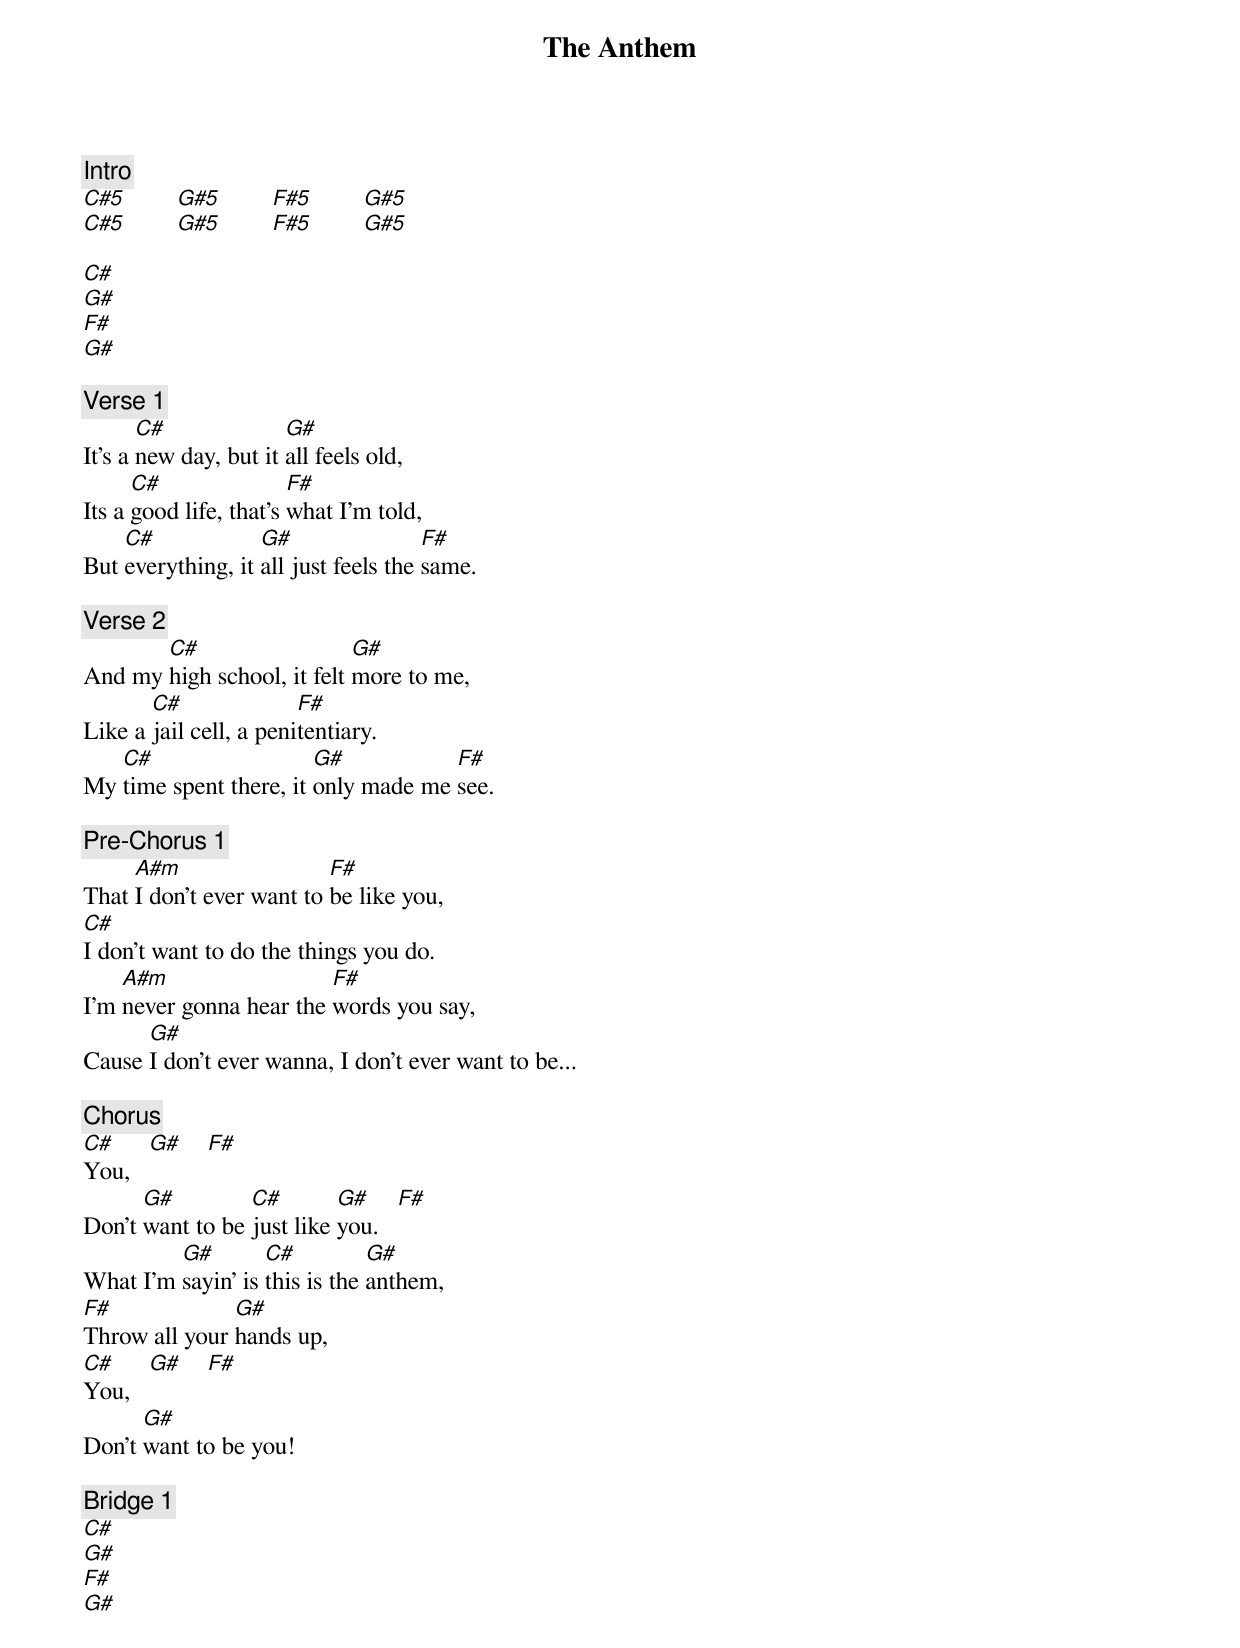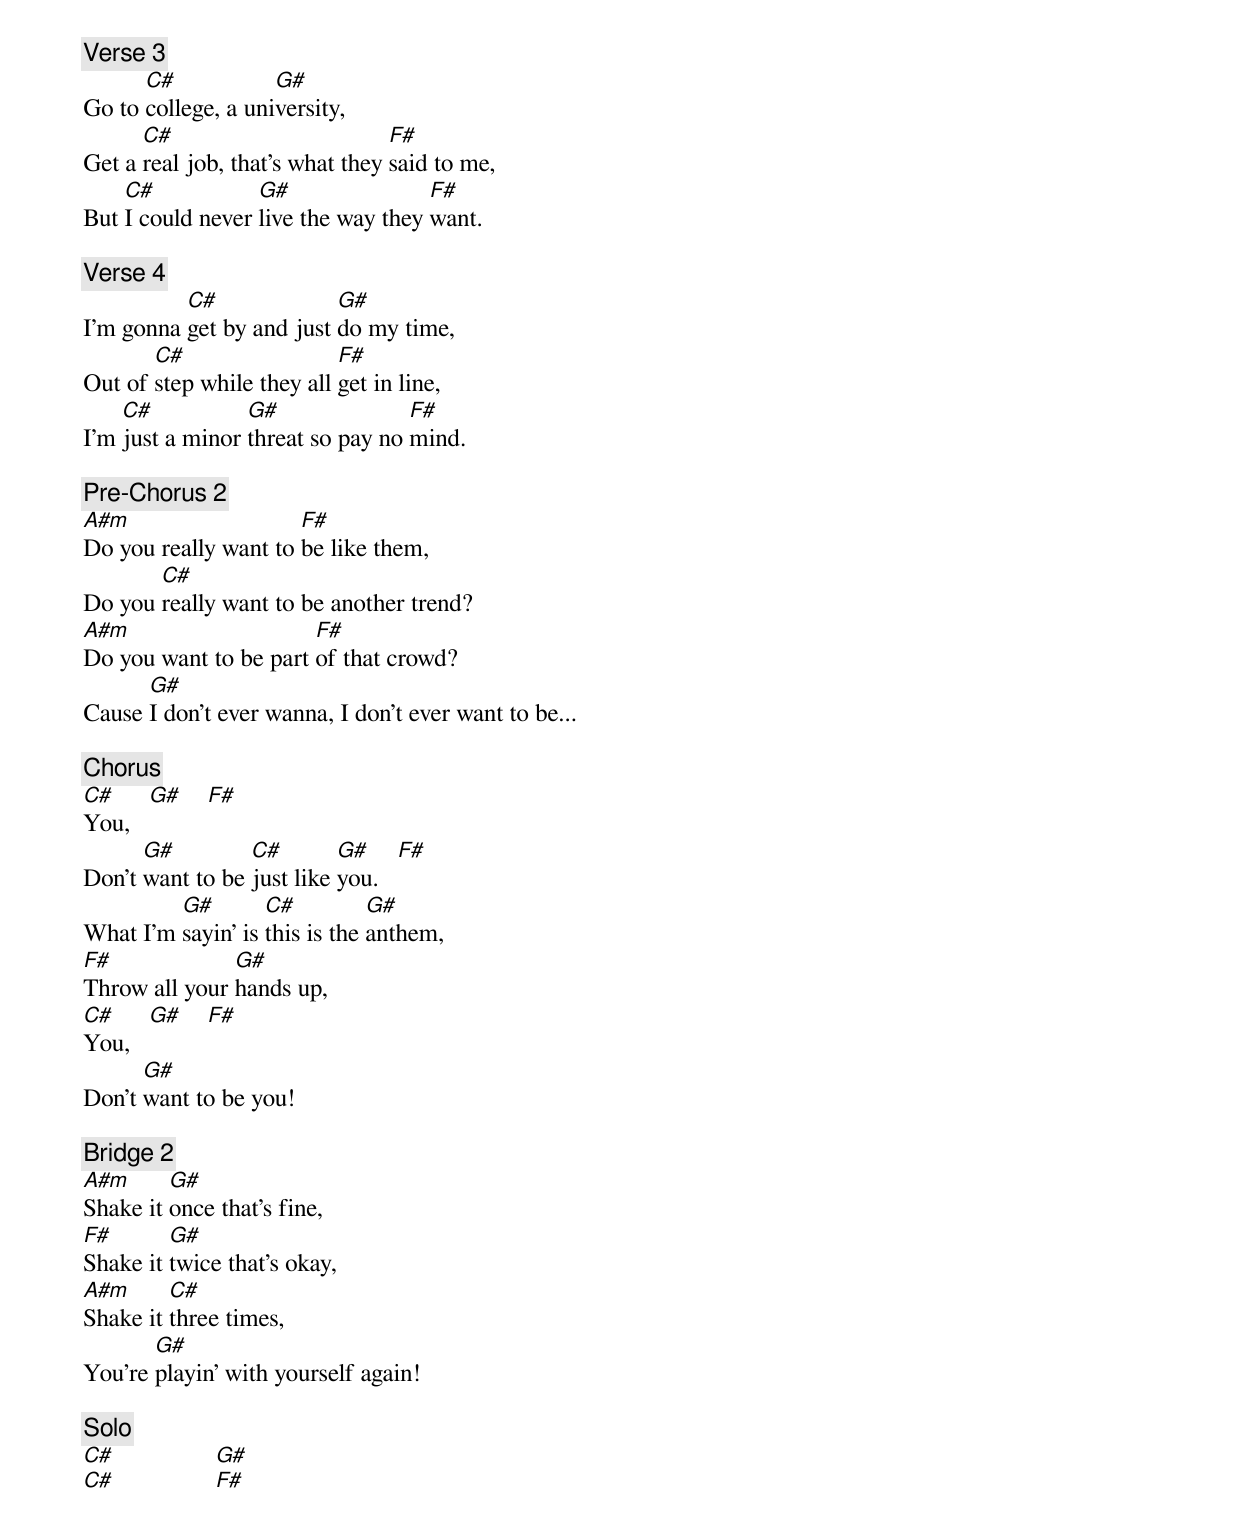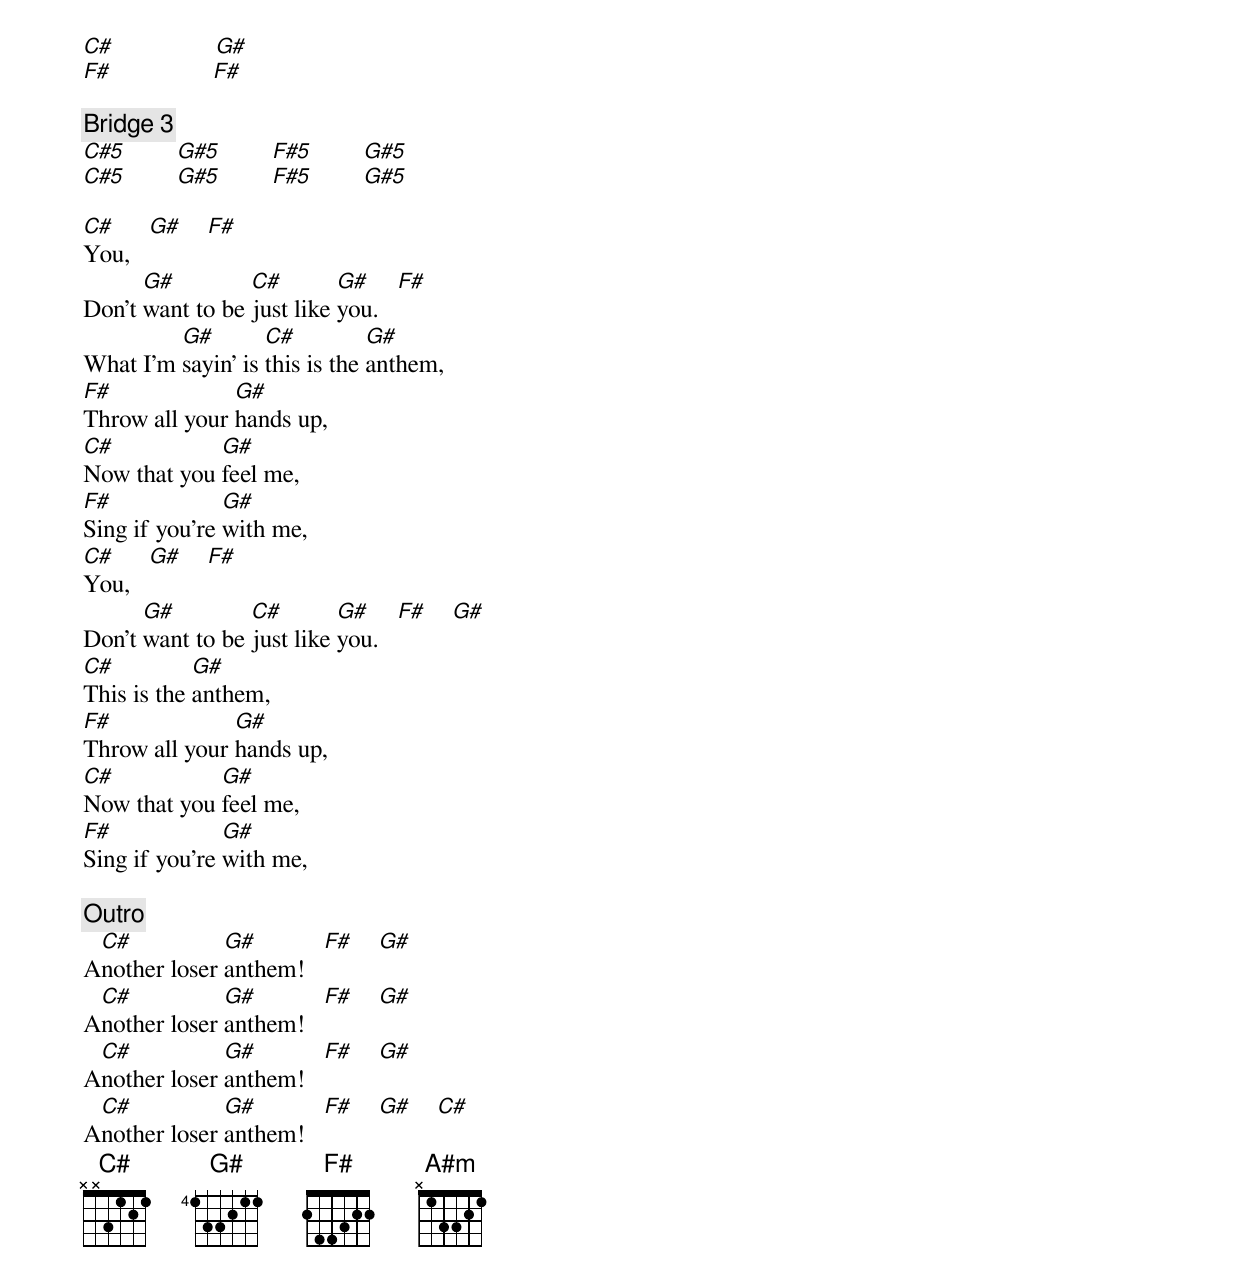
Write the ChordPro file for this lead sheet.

{title: The Anthem}
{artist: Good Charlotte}
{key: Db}
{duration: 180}
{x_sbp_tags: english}

{c: Intro}
[C#5]        [G#5]        [F#5]        [G#5]
[C#5]        [G#5]        [F#5]        [G#5]

[C#]
[G#]
[F#]
[G#]

{c: Verse 1}
It's a [C#]new day, but it [G#]all feels old,
Its a [C#]good life, that's [F#]what I'm told,
But [C#]everything, it [G#]all just feels the [F#]same.

{c: Verse 2}
And my [C#]high school, it felt [G#]more to me,
Like a [C#]jail cell, a peni[F#]tentiary.
My [C#]time spent there, it [G#]only made me [F#]see.

{c: Pre-Chorus 1}
That [A#m]I don't ever want to [F#]be like you,
[C#]I don't want to do the things you do.
I'm [A#m]never gonna hear the [F#]words you say,
Cause [G#]I don't ever wanna, I don't ever want to be...

{c: Chorus}
[C#]You,   [G#]    [F#]
Don't [G#]want to be [C#]just like [G#]you.   [F#]
What I'm [G#]sayin' is [C#]this is the [G#]anthem,
[F#]Throw all your [G#]hands up,
[C#]You,   [G#]    [F#]
Don't [G#]want to be you!

{c: Bridge 1}
[C#]
[G#]
[F#]
[G#]

{c: Verse 3}
Go to [C#]college, a uni[G#]versity,
Get a [C#]real job, that's what they [F#]said to me,
But [C#]I could never [G#]live the way they [F#]want.

{c: Verse 4}
I'm gonna [C#]get by and just [G#]do my time,
Out of [C#]step while they all [F#]get in line,
I'm [C#]just a minor [G#]threat so pay no [F#]mind.

{c: Pre-Chorus 2}
[A#m]Do you really want to [F#]be like them,
Do you [C#]really want to be another trend?
[A#m]Do you want to be part [F#]of that crowd?
Cause [G#]I don't ever wanna, I don't ever want to be...

{c: Chorus}
[C#]You,   [G#]    [F#]
Don't [G#]want to be [C#]just like [G#]you.   [F#]
What I'm [G#]sayin' is [C#]this is the [G#]anthem,
[F#]Throw all your [G#]hands up,
[C#]You,   [G#]    [F#]
Don't [G#]want to be you!

{c: Bridge 2}
[A#m]Shake it [G#]once that's fine,
[F#]Shake it [G#]twice that's okay,
[A#m]Shake it [C#]three times,
You're [G#]playin' with yourself again!

{c: Solo}
[C#]                [G#]
[C#]                [F#]

[C#]                [G#]
[F#]                [F#]

{c: Bridge 3}
[C#5]        [G#5]        [F#5]        [G#5]
[C#5]        [G#5]        [F#5]        [G#5]

[C#]You,   [G#]    [F#]
Don't [G#]want to be [C#]just like [G#]you.   [F#]
What I'm [G#]sayin' is [C#]this is the [G#]anthem,
[F#]Throw all your [G#]hands up,
[C#]Now that you [G#]feel me,
[F#]Sing if you're [G#]with me,
[C#]You,   [G#]    [F#]
Don't [G#]want to be [C#]just like [G#]you.   [F#]    [G#]
[C#]This is the [G#]anthem,
[F#]Throw all your [G#]hands up,
[C#]Now that you [G#]feel me,
[F#]Sing if you're [G#]with me,

{c: Outro}
A[C#]nother loser [G#]anthem!   [F#]    [G#]
A[C#]nother loser [G#]anthem!   [F#]    [G#]
A[C#]nother loser [G#]anthem!   [F#]    [G#]
A[C#]nother loser [G#]anthem!   [F#]    [G#]    [C#]
